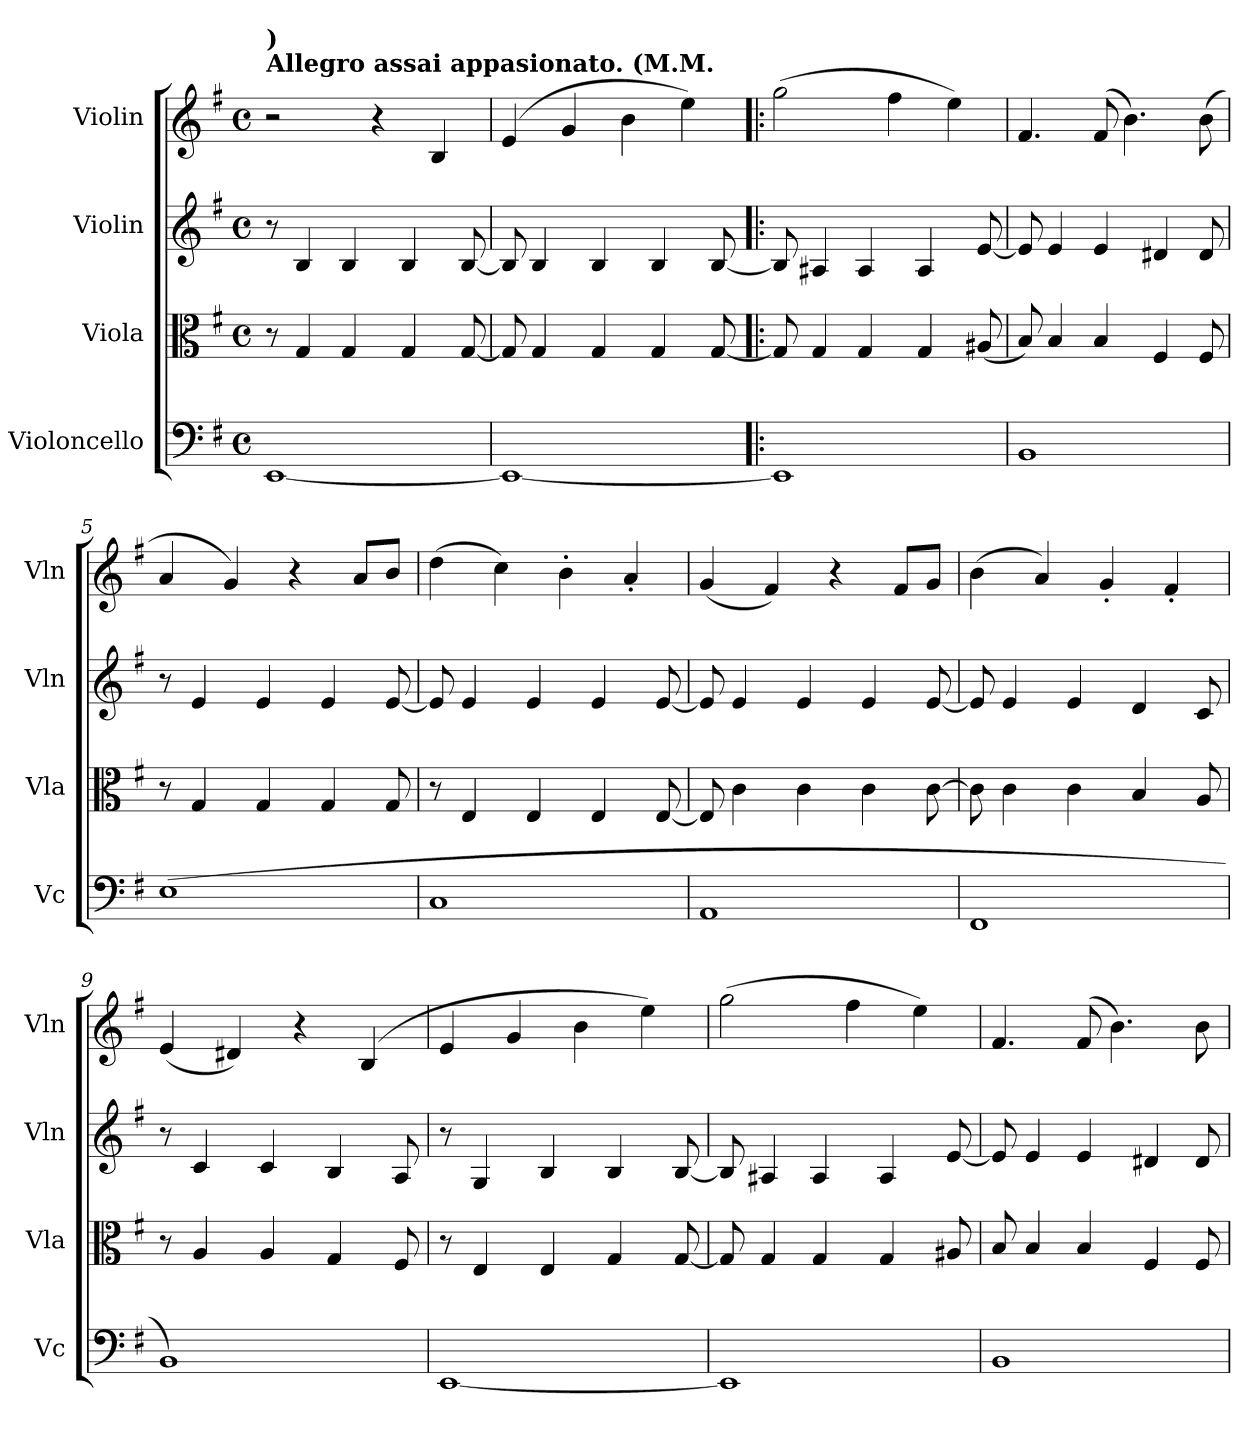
**kern	**kern	**kern	**kern
*part4	*part3	*part2	*part1
*staff4	*staff3	*staff2	*staff1
*I"Violoncello	*I"Viola	*I"Violin	*I"Violin
*I'Vc	*I'Vla	*I'Vln	*I'Vln
*clefF4	*clefC3	*clefG2	*clefG2
*k[f#]	*k[f#]	*k[f#]	*k[f#]
*M4/4	*M4/4	*M4/4	*M4/4
*met(c)	*met(c)	*met(c)	*met(c)
*MM176	*MM176	*MM176	*MM176
=1	=1	=1	=1
!	!	!	!LO:TX:a:B:t=Allegro assai appasionato. (M.M.
!	!	!	!LO:TX:a:B:t=)
[1EE	8r	8r	2r
.	4G/	4B/	.
.	4G/	4B/	.
.	.	.	4r
.	4G/	4B/	.
.	.	.	4B/
.	[8G/	[8B/	.
=2	=2	=2	=2
1EE_	8G/]	8B/]	(4e/
.	4G/	4B/	.
.	.	.	4g/
.	4G/	4B/	.
.	.	.	4b\
.	4G/	4B/	.
.	.	.	4ee\)
.	[8G/	[8B/	.
=3!|:	=3!|:	=3!|:	=3!|:
1EE]	8G/]	8B/]	(2gg\
.	4G/	4A#X/	.
.	4G/	4A#/	.
.	.	.	4ff#\
.	4G/	4A#/	.
.	.	.	4ee\)
.	(8A#X/	[8e/	.
=4	=4	=4	=4
1BB	8B/)	8e/]	4.f#/
.	4B/	4e/	.
.	4B/	4e/	(8f#/
.	.	.	4.b\)
.	4F#/	4d#X/	.
.	8F#/	8d#/	(8b\
=5	=5	=5	=5
(1E	8r	8r	4a/
.	4G/	4e/	.
.	.	.	4g/)
.	4G/	4e/	.
.	.	.	4r
.	4G/	4e/	.
.	.	.	8a/L
.	8G/	[8e/	8b/J
=6	=6	=6	=6
1C	8r	8e/]	(4dd\
.	4E/	4e/	.
.	.	.	4cc\)
.	4E/	4e/	.
.	.	.	4b'\
.	4E/	4e/	.
.	.	.	4a'/
.	[8E/	[8e/	.
=7	=7	=7	=7
1AA	8E/]	8e/]	(4g/
.	4c\	4e/	.
.	.	.	4f#/)
.	4c\	4e/	.
.	.	.	4r
.	4c\	4e/	.
.	.	.	8f#/L
.	[8c\	[8e/	8g/J
=8	=8	=8	=8
1FF#	8c\]	8e/]	(4b\
.	4c\	4e/	.
.	.	.	4a/)
.	4c\	4e/	.
.	.	.	4g'/
.	4B/	4d/	.
.	.	.	4f#'/
.	8A/	8c/	.
=9	=9	=9	=9
1BB)	8r	8r	(4e/
.	4A/	4c/	.
.	.	.	4d#X/)
.	4A/	4c/	.
.	.	.	4r
.	4G/	4B/	.
.	.	.	(>4B/
.	8F#/	8A/	.
!!LO:LB:g=z
=10	=10	=10	=10
[1EE	8r	8r	4e/
.	4E/	4G/	.
.	.	.	4g/
.	4E/	4B/	.
.	.	.	4b\
.	4G/	4B/	.
.	.	.	4ee\)
.	[8G/	[8B/	.
=11	=11	=11	=11
1EE]	8G/]	8B/]	(2gg\
.	4G/	4A#X/	.
.	4G/	4A#/	.
.	.	.	4ff#\
.	4G/	4A#/	.
.	.	.	4ee\)
.	8A#X/	[8e/	.
=12	=12	=12	=12
1BB	8B/	8e/]	4.f#/
.	4B/	4e/	.
.	4B/	4e/	(8f#/
.	.	.	4.b\)
.	4F#/	4d#X/	.
.	8F#/	8d#/	8b\
=	=	=	=
*-	*-	*-	*-
